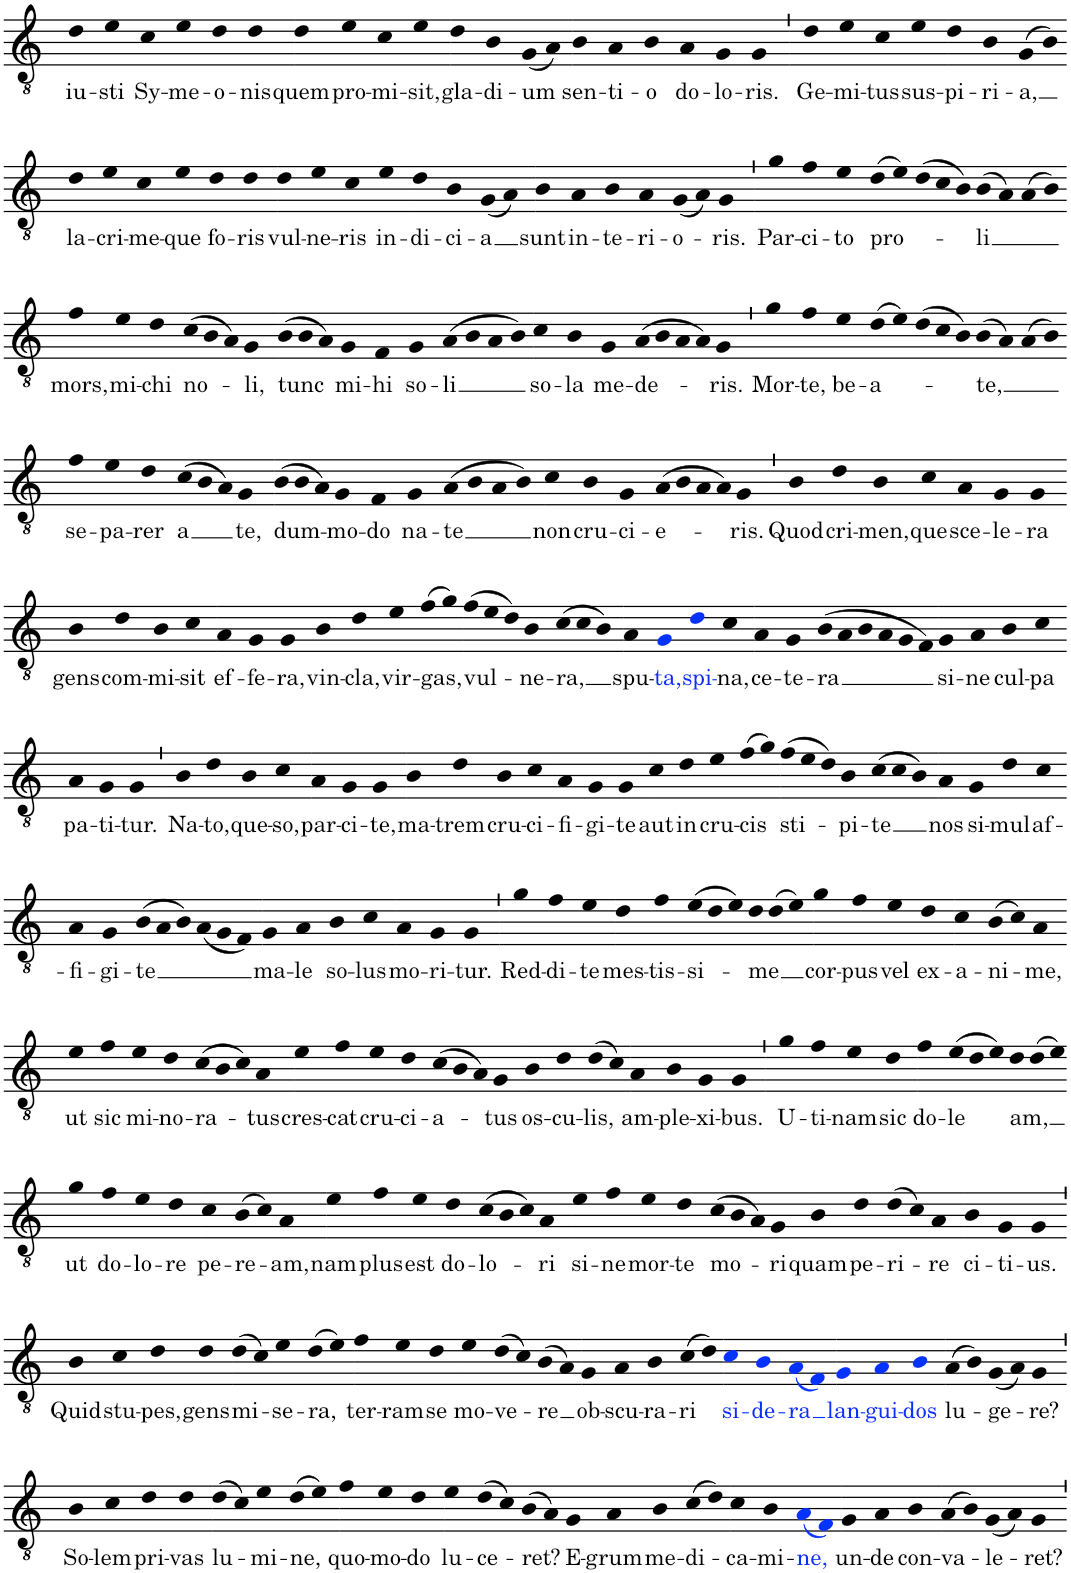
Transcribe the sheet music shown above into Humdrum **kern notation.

**kern	**text
*part1	*part1
*staff1	*staff1
*I"Voice	*
*I'Vo.	*
!!LO:PB:g=z
*clefGv2	*
*k[]	*
*M4/4	*
=73	=73
!	!LO:LY:b
4d	iu-
!	!LO:LY:b
4e	-sti
!	!LO:LY:b
4c	Sy-
!	!LO:LY:b
4e	-me-
!	!LO:LY:b
4d	-o-
!	!LO:LY:b
4d	-nis
=74-	=74-
!	!LO:LY:b
4d	quem
!	!LO:LY:b
4e	pro-
!	!LO:LY:b
4c	-mi-
!	!LO:LY:b
4e	-sit,
=75-	=75-
!	!LO:LY:b
4d	gla-
!	!LO:LY:b
4B	-di-
!	!LO:LY:b
(8GL	-um
8AJ)	.
=76-	=76-
!	!LO:LY:b
4B	sen-
!	!LO:LY:b
4A	-ti-
!	!LO:LY:b
4B	-o
!	!LO:LY:b
4A	do-
!	!LO:LY:b
4G	-lo-
!	!LO:LY:b
4G	-ris.
=77`	=77`
!	!LO:LY:b
4d	Ge-
!	!LO:LY:b
4e	-mi-
!	!LO:LY:b
4c	-tus
!	!LO:LY:b
4e	sus-
=78-	=78-
!	!LO:LY:b
4d	-pi-
!	!LO:LY:b
4B	-ri-
!	!LO:LY:b
(8GL	-a,
8BJ)	.
!!LO:LB:g=z
=79-	=79-
!	!LO:LY:b
4d	la-
!	!LO:LY:b
4e	-cri-
!	!LO:LY:b
4c	-me-
!	!LO:LY:b
4e	-que
!	!LO:LY:b
4d	fo-
!	!LO:LY:b
4d	-ris
=80-	=80-
!	!LO:LY:b
4d	vul-
!	!LO:LY:b
4e	-ne-
!	!LO:LY:b
4c	-ris
!	!LO:LY:b
4e	in-
=81-	=81-
!	!LO:LY:b
4d	-di-
!	!LO:LY:b
4B	-ci-
!	!LO:LY:b
(8GL	-a
8AJ)	.
=82-	=82-
!	!LO:LY:b
4B	sunt
!	!LO:LY:b
4A	in-
!	!LO:LY:b
4B	-te-
!	!LO:LY:b
4A	-ri-
!	!LO:LY:b
(8G	-o-
8A)	.
!	!LO:LY:b
4G	-ris.
=83`	=83`
!	!LO:LY:b
4g	Par-
!	!LO:LY:b
4f	-ci-
!	!LO:LY:b
4e	-to
!	!LO:LY:b
(8d	pro-
8e)	.
*Xtuplet	*
(12d	.
12c	.
12B)	.
!	!LO:LY:b
(8B	-li
8A)	.
(8A	.
8B)	.
!!LO:LB:g=z
=84-	=84-
!	!LO:LY:b
4f	mors,
!	!LO:LY:b
4e	mi-
!	!LO:LY:b
4d	-chi
!	!LO:LY:b
(12c	no-
12B	.
12A)	.
!	!LO:LY:b
4G	-li,
=85-	=85-
!	!LO:LY:b
(12B	tunc
12B	.
12A)	.
!	!LO:LY:b
4G	mi-
!	!LO:LY:b
4F	-hi
!	!LO:LY:b
4G	so-
!	!LO:LY:b
(8A	-li
8B	.
8A	.
8B)	.
=86-	=86-
!	!LO:LY:b
4c	so-
!	!LO:LY:b
4B	-la
!	!LO:LY:b
4G	me-
!	!LO:LY:b
(16A	-de-
16B	.
16A	.
16A)	.
!	!LO:LY:b
4G	-ris.
=87`	=87`
!	!LO:LY:b
4g	Mor-
!	!LO:LY:b
4f	-te,
!	!LO:LY:b
4e	be-
!	!LO:LY:b
(8d	a-
8e)	.
(12d	.
12c	.
12B)	.
!	!LO:LY:b
(8B	-te,
8A)	.
(8A	.
8B)	.
!!LO:LB:g=z
=88-	=88-
!	!LO:LY:b
4f	se-
!	!LO:LY:b
4e	-pa-
!	!LO:LY:b
4d	-rer
!	!LO:LY:b
(12c	a
12B	.
12A)	.
!	!LO:LY:b
4G	te,
=89-	=89-
!	!LO:LY:b
(12B	dum-
12B	.
12A)	.
!	!LO:LY:b
4G	-mo-
!	!LO:LY:b
4F	-do
!	!LO:LY:b
4G	na-
!	!LO:LY:b
(8A	-te
8B	.
8A	.
8B)	.
=90-	=90-
!	!LO:LY:b
4c	non
!	!LO:LY:b
4B	cru-
!	!LO:LY:b
4G	-ci-
!	!LO:LY:b
(16A	-e-
16B	.
16A	.
16A)	.
!	!LO:LY:b
4G	-ris.
=91`	=91`
!	!LO:LY:b
4B	Quod
!	!LO:LY:b
4d	cri-
!	!LO:LY:b
4B	-men,
!	!LO:LY:b
4c	que
=92-	=92-
!	!LO:LY:b
4A	sce-
!	!LO:LY:b
4G	-le-
!	!LO:LY:b
4G	-ra
!!LO:LB:g=z
=93-	=93-
!	!LO:LY:b
4B	gens
!	!LO:LY:b
4d	com-
!	!LO:LY:b
4B	-mi-
!	!LO:LY:b
4c	-sit
=94-	=94-
!	!LO:LY:b
4A	ef-
!	!LO:LY:b
4G	-fe-
!	!LO:LY:b
4G	-ra,
=95-	=95-
!	!LO:LY:b
4B	vin-
!	!LO:LY:b
4d	-cla,
!	!LO:LY:b
4e	vir-
!	!LO:LY:b
(8fL	-gas,
8gJ)	.
=96-	=96-
!	!LO:LY:b
(12fL	vul-
12e	.
12dJ)	.
!	!LO:LY:b
4B	-ne-
!	!LO:LY:b
(12cL	-ra,
12c	.
12BJ)	.
=97-	=97-
!	!LO:LY:b
4A	spu-
!	!LO:LY:b:color=#0433FF
4Gi	-ta,
!	!LO:LY:b:color=#0433FF
4di	spi-
!	!LO:LY:b
4c	-na,
=98-	=98-
!	!LO:LY:b
4A	ce-
!	!LO:LY:b
4G	-te-
!	!LO:LY:b
(12BL	-ra
12A	.
12BJ	.
12AL	.
12G	.
12FJ)	.
=99-	=99-
!	!LO:LY:b
4G	si-
!	!LO:LY:b
4A	-ne
!	!LO:LY:b
4B	cul-
!	!LO:LY:b
4c	-pa
!!LO:LB:g=z
=100-	=100-
!	!LO:LY:b
4A	pa-
!	!LO:LY:b
4G	-ti-
!	!LO:LY:b
4G	-tur.
=101`	=101`
!	!LO:LY:b
4B	Na-
!	!LO:LY:b
4d	-to,
!	!LO:LY:b
4B	que-
!	!LO:LY:b
4c	-so,
=102-	=102-
!	!LO:LY:b
4A	par-
!	!LO:LY:b
4G	-ci-
!	!LO:LY:b
4G	-te,
=103-	=103-
!	!LO:LY:b
4B	ma-
!	!LO:LY:b
4d	-trem
!	!LO:LY:b
4B	cru-
!	!LO:LY:b
4c	-ci-
=104-	=104-
!	!LO:LY:b
4A	-fi-
!	!LO:LY:b
4G	-gi-
!	!LO:LY:b
4G	-te
=105-	=105-
!	!LO:LY:b
4c	aut
!	!LO:LY:b
4d	in
!	!LO:LY:b
4e	cru-
!	!LO:LY:b
(8fL	-cis
8gJ)	.
=106-	=106-
!	!LO:LY:b
(12fL	sti-
12e	.
12dJ)	.
!	!LO:LY:b
4B	-pi-
!	!LO:LY:b
(12cL	-te
12c	.
12BJ)	.
=107-	=107-
!	!LO:LY:b
4A	nos
!	!LO:LY:b
4G	si-
!	!LO:LY:b
4d	-mul
!	!LO:LY:b
4c	af-
!!LO:LB:g=z
=108-	=108-
!	!LO:LY:b
4A	-fi-
!	!LO:LY:b
4G	-gi-
!	!LO:LY:b
(12BL	-te
12A	.
12BJ)	.
(12AL	.
12G	.
12FJ)	.
=109-	=109-
!	!LO:LY:b
4G	ma-
!	!LO:LY:b
4A	-le
!	!LO:LY:b
4B	so-
!	!LO:LY:b
4c	-lus
=110-	=110-
!	!LO:LY:b
4A	mo-
!	!LO:LY:b
4G	-ri-
!	!LO:LY:b
4G	-tur.
=111`	=111`
!	!LO:LY:b
4g	Red-
!	!LO:LY:b
4f	-di-
!	!LO:LY:b
4e	-te
=112-	=112-
!	!LO:LY:b
4d	mes-
!	!LO:LY:b
4f	-tis-
!	!LO:LY:b
(12eL	-si-
12d	.
12eJ)	.
!	!LO:LY:b
12dL	-me
(12d	.
12eJ)	.
=113-	=113-
!	!LO:LY:b
4g	cor-
!	!LO:LY:b
4f	-pus
!	!LO:LY:b
4e	vel
!	!LO:LY:b
4d	ex-
=114-	=114-
!	!LO:LY:b
4c	-a-
!	!LO:LY:b
(8BL	-ni-
8cJ)	.
!	!LO:LY:b
4A	-me,
!!LO:LB:g=z
=115-	=115-
!	!LO:LY:b
4e	ut
!	!LO:LY:b
4f	sic
!	!LO:LY:b
4e	mi-
!	!LO:LY:b
4d	-no-
!	!LO:LY:b
(12c	-ra-
12B	.
12c)	.
!	!LO:LY:b
4A	-tus
=116-	=116-
!	!LO:LY:b
4e	cres-
!	!LO:LY:b
4f	-cat
!	!LO:LY:b
4e	cru-
!	!LO:LY:b
4d	-ci-
!	!LO:LY:b
(12c	-a-
12B	.
12A)	.
!	!LO:LY:b
4G	-tus
=117-	=117-
!	!LO:LY:b
4B	os-
!	!LO:LY:b
4d	-cu-
!	!LO:LY:b
(8dL	-lis,
8cJ)	.
=118-	=118-
!	!LO:LY:b
4A	am-
!	!LO:LY:b
4B	-ple-
!	!LO:LY:b
4G	-xi-
!	!LO:LY:b
4G	-bus.
=119`	=119`
!	!LO:LY:b
4g	U-
!	!LO:LY:b
4f	-ti-
!	!LO:LY:b
4e	-nam
!	!LO:LY:b
4d	sic
=120-	=120-
!	!LO:LY:b
4f	do-
!	!LO:LY:b
(12eL	-le
12d	.
12eJ)	.
!	!LO:LY:b
12dL	-am,
(12d	.
12eJ)	.
!!LO:LB:g=z
=121-	=121-
!	!LO:LY:b
4g	ut
!	!LO:LY:b
4f	do-
!	!LO:LY:b
4e	-lo-
!	!LO:LY:b
4d	-re
=122-	=122-
!	!LO:LY:b
4c	pe-
!	!LO:LY:b
(8BL	-re-
8cJ)	.
!	!LO:LY:b
4A	-am,
=123-	=123-
!	!LO:LY:b
4e	nam
!	!LO:LY:b
4f	plus
!	!LO:LY:b
4e	est
!	!LO:LY:b
4d	do-
!	!LO:LY:b
(12c	-lo-
12B	.
12c)	.
!	!LO:LY:b
4A	-ri
=124-	=124-
!	!LO:LY:b
4e	si-
!	!LO:LY:b
4f	-ne
!	!LO:LY:b
4e	mor-
!	!LO:LY:b
4d	-te
!	!LO:LY:b
(12c	mo-
12B	.
12A)	.
!	!LO:LY:b
4G	-ri
=125-	=125-
!	!LO:LY:b
4B	quam
!	!LO:LY:b
4d	pe-
!	!LO:LY:b
(8dL	-ri-
8cJ)	.
!	!LO:LY:b
4A	-re
=126-	=126-
!	!LO:LY:b
4B	ci-
!	!LO:LY:b
4G	-ti-
!	!LO:LY:b
4G	-us.
!!LO:LB:g=z
=127`	=127`
!	!LO:LY:b
4B	Quid
!	!LO:LY:b
4c	stu-
!	!LO:LY:b
4d	-pes,
!	!LO:LY:b
4d	gens
=128-	=128-
!	!LO:LY:b
(8dL	mi-
8cJ)	.
!	!LO:LY:b
4e	-se-
!	!LO:LY:b
(8dL	-ra,
8eJ)	.
=129-	=129-
!	!LO:LY:b
4f	ter-
!	!LO:LY:b
4e	-ram
!	!LO:LY:b
4d	se
=130-	=130-
!	!LO:LY:b
4e	mo-
!	!LO:LY:b
(8dL	-ve-
8cJ)	.
!	!LO:LY:b
(8BL	-re
8AJ)	.
=131-	=131-
!	!LO:LY:b
4G	ob-
!	!LO:LY:b
4A	-scu-
!	!LO:LY:b
4B	-ra-
!	!LO:LY:b
(8cL	-ri
8dJ)	.
=132-	=132-
!	!LO:LY:b:color=#0433FF
4ci	si-
!	!LO:LY:b:color=#0433FF
4Bi	-de-
!	!LO:LY:b:color=#0433FF
(8AiL	-ra
8FiJ)	.
=133-	=133-
!	!LO:LY:b:color=#0433FF
4Gi	lan-
!	!LO:LY:b:color=#0433FF
4Ai	-gui-
!	!LO:LY:b:color=#0433FF
4Bi	-dos
=134-	=134-
!	!LO:LY:b
(8AL	lu-
8BJ)	.
!	!LO:LY:b
(8GL	-ge-
8AJ)	.
!	!LO:LY:b
4G	-re?
!!LO:LB:g=z
=135`	=135`
!	!LO:LY:b
4B	So-
!	!LO:LY:b
4c	-lem
!	!LO:LY:b
4d	pri-
!	!LO:LY:b
4d	-vas
=136-	=136-
!	!LO:LY:b
(8dL	lu-
8cJ)	.
!	!LO:LY:b
4e	-mi-
!	!LO:LY:b
(8dL	-ne,
8eJ)	.
=137-	=137-
!	!LO:LY:b
4f	quo-
!	!LO:LY:b
4e	-mo-
!	!LO:LY:b
4d	-do
=138-	=138-
!	!LO:LY:b
4e	lu-
!	!LO:LY:b
(8dL	-ce-
8cJ)	.
!	!LO:LY:b
(8BL	-ret?
8AJ)	.
=139-	=139-
!	!LO:LY:b
4G	E-
!	!LO:LY:b
4A	-grum
!	!LO:LY:b
4B	me-
!	!LO:LY:b
(8cL	-di-
8dJ)	.
=140-	=140-
!	!LO:LY:b
4c	-ca-
!	!LO:LY:b
4B	-mi-
!	!LO:LY:b:color=#0433FF
(8AiL	-ne,
8FiJ)	.
=141-	=141-
!	!LO:LY:b
4G	un-
!	!LO:LY:b
4A	-de
!	!LO:LY:b
4B	con-
=142-	=142-
!	!LO:LY:b
(8AL	-va-
8BJ)	.
!	!LO:LY:b
(8GL	-le-
8AJ)	.
!	!LO:LY:b
4G	-ret?
=`	=`
*-	*-
